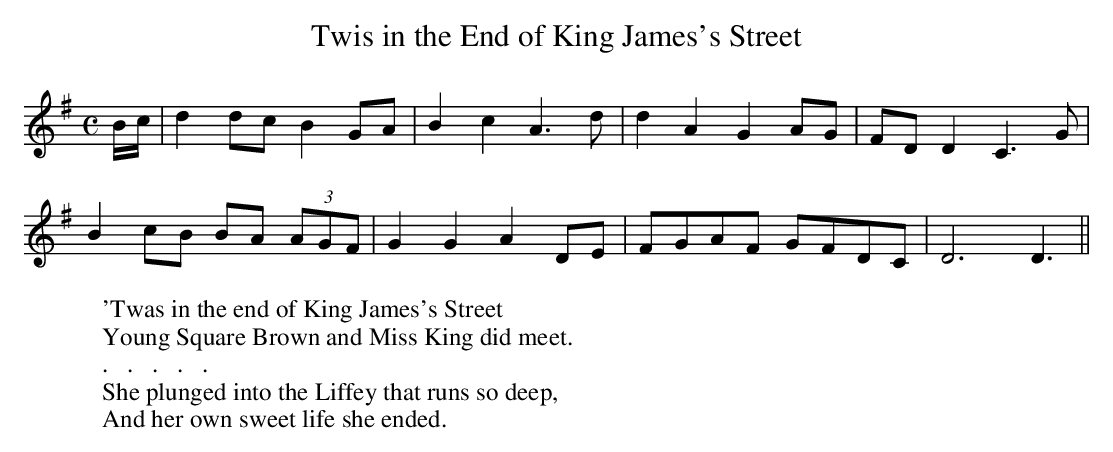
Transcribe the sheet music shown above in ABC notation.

X:1
T:Twis in the End of King James's Street
W:'Twas in the end of King James's Street
W:Young Square Brown and Miss King did meet.
W:.   .   .   .   .
W:She plunged into the Liffey that runs so deep,
W:And her own sweet life she ended.
L:1/8
M:C
K:G
B/c/|d2 dc B2 GA|B2 c2 A3 d|d2 A2 G2 AG|FD D2 C3 G|
B2 cB BA (3AGF|G2 G2 A2 DE|FGAF GFDC|D6 D3||
